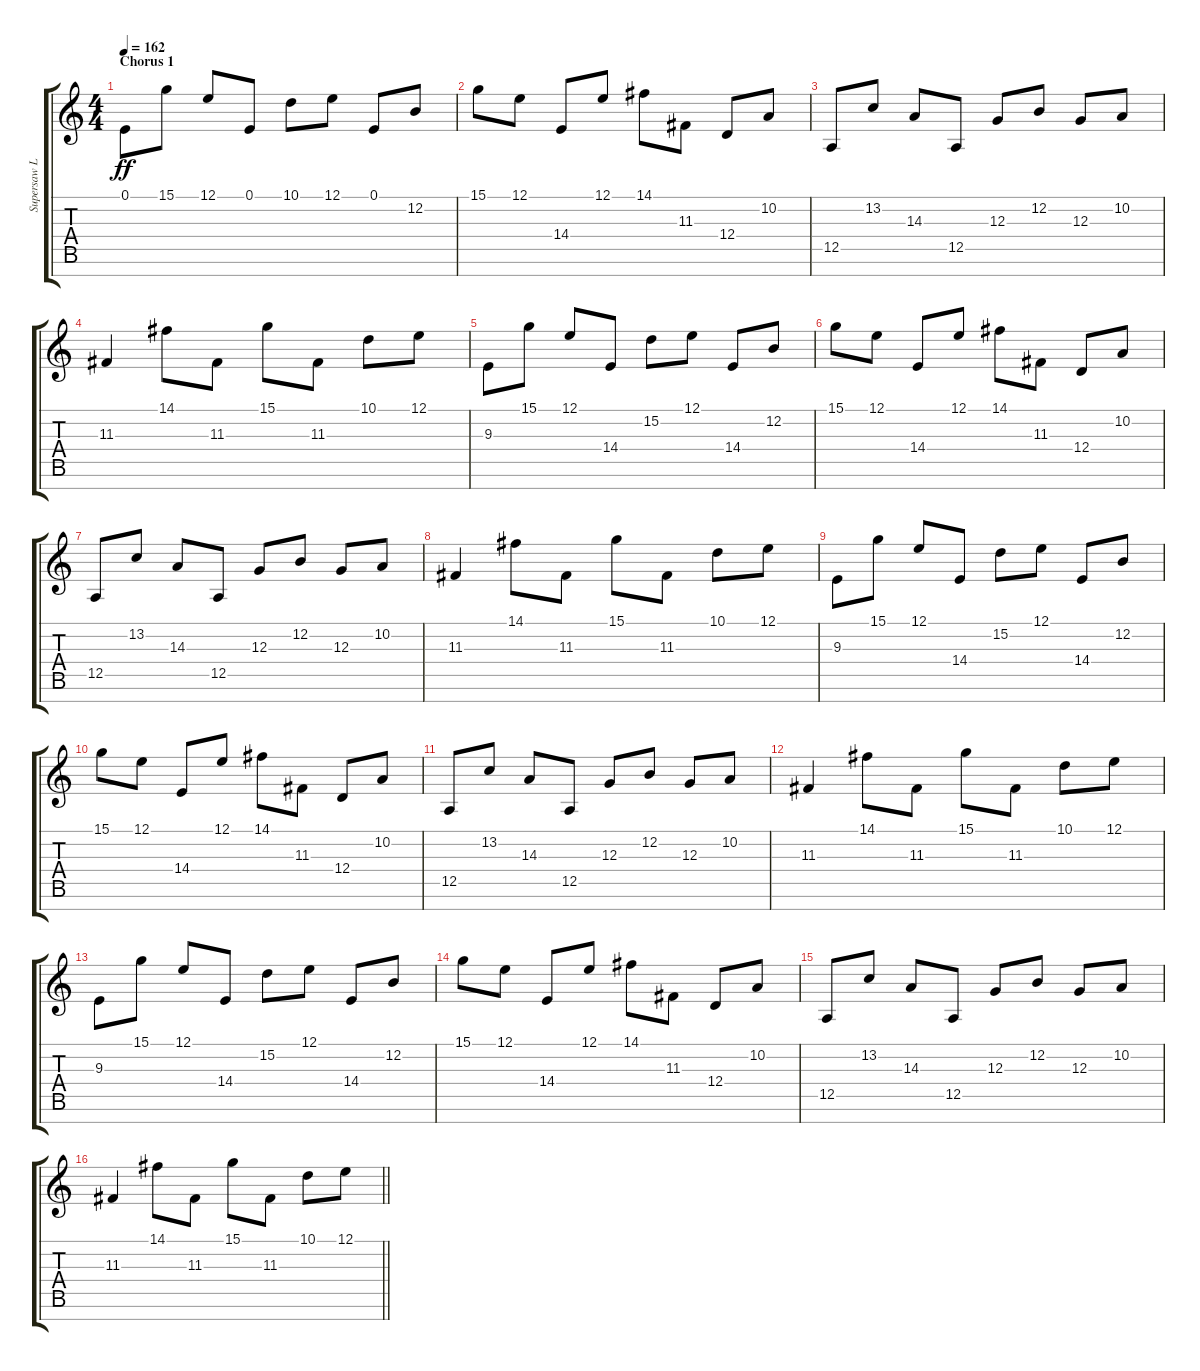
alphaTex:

\track ("Supersaw Lead" "Supersaw L") {instrument lead2sawtooth}
\staff {score tabs}
\tuning (E4 B3 G3 D3 A2 E2 B1) {hide}
\ts (4 4)
\section ("" "Chorus 1")
\tempo 162
\clef g2
\ks c
0.1.8{dy ff} 15.1.8 12.1.8 0.1.8 10.1.8 12.1.8 0.1.8 12.2.8 |
15.1.8 12.1.8 14.4.8 12.1.8 14.1.8 11.3.8 12.4.8 10.2.8 |
12.5.8 13.2.8 14.3.8 12.5.8 12.3.8 12.2.8 12.3.8 10.2.8 |
11.3.4 14.1.8 11.3.8 15.1.8 11.3.8 10.1.8 12.1.8 |
9.3.8 15.1.8 12.1.8 14.4.8 15.2.8 12.1.8 14.4.8 12.2.8 |
15.1.8 12.1.8 14.4.8 12.1.8 14.1.8 11.3.8 12.4.8 10.2.8 |
12.5.8 13.2.8 14.3.8 12.5.8 12.3.8 12.2.8 12.3.8 10.2.8 |
11.3.4 14.1.8 11.3.8 15.1.8 11.3.8 10.1.8 12.1.8 |
9.3.8 15.1.8 12.1.8 14.4.8 15.2.8 12.1.8 14.4.8 12.2.8 |
15.1.8 12.1.8 14.4.8 12.1.8 14.1.8 11.3.8 12.4.8 10.2.8 |
12.5.8 13.2.8 14.3.8 12.5.8 12.3.8 12.2.8 12.3.8 10.2.8 |
11.3.4 14.1.8 11.3.8 15.1.8 11.3.8 10.1.8 12.1.8 |
9.3.8 15.1.8 12.1.8 14.4.8 15.2.8 12.1.8 14.4.8 12.2.8 |
15.1.8 12.1.8 14.4.8 12.1.8 14.1.8 11.3.8 12.4.8 10.2.8 |
12.5.8 13.2.8 14.3.8 12.5.8 12.3.8 12.2.8 12.3.8 10.2.8 |
\barLineRight lightlight
11.3.4 14.1.8 11.3.8 15.1.8 11.3.8 10.1.8 12.1.8
